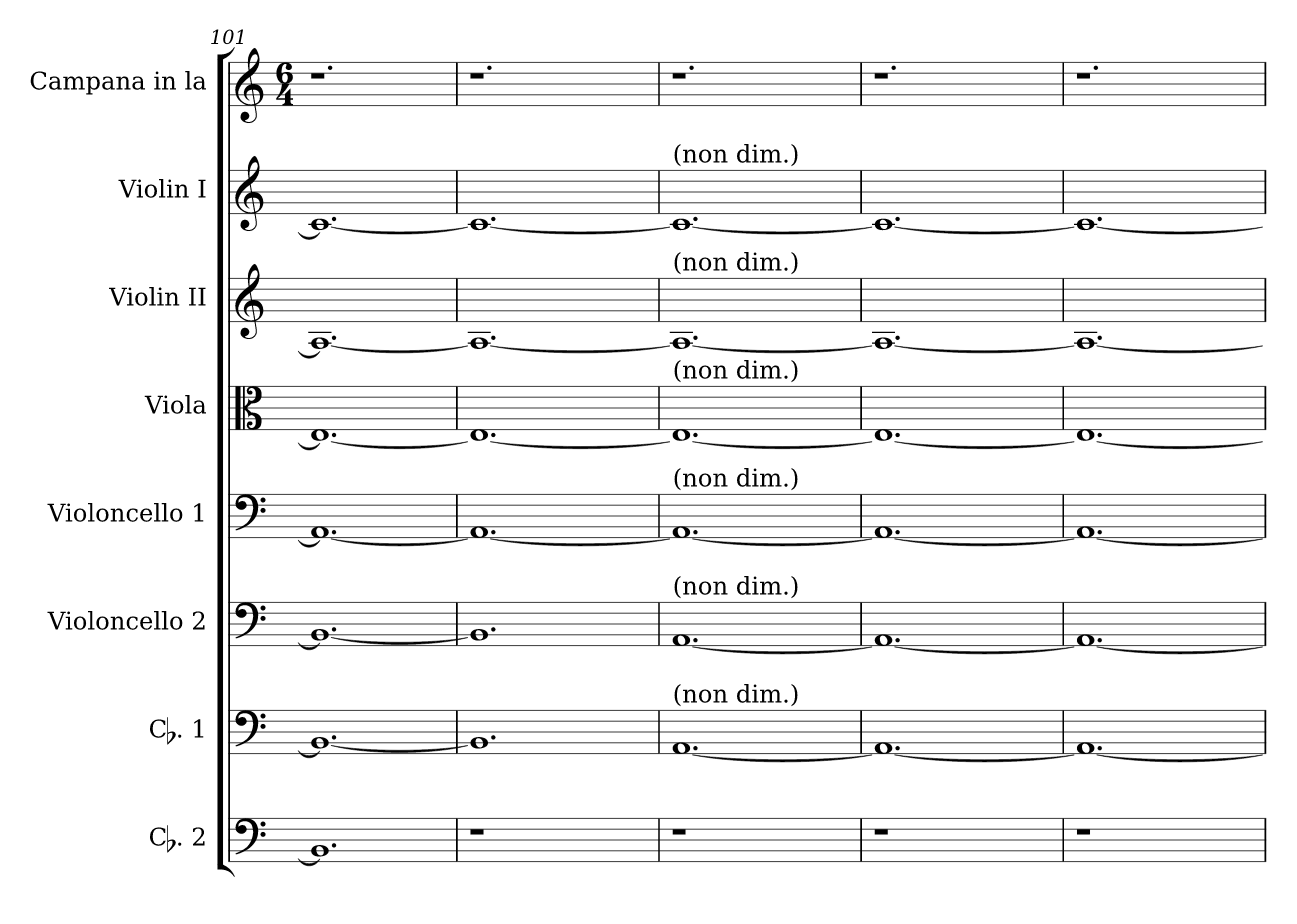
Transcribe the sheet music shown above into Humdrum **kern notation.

**kern	**kern	**kern	**kern	**kern	**kern	**kern	**kern
*part8	*part7	*part6	*part5	*part4	*part3	*part2	*part1
*staff8	*staff7	*staff6	*staff5	*staff4	*staff3	*staff2	*staff1
*I"Cb. 2	*I"Cb. 1	*I"Violoncello 2	*I"Violoncello 1	*I"Viola	*I"Violin II	*I"Violin I	*I"Campana in la
*I'Cb. 2	*I'Cb. 1	*I'Vc. 2	*I'Vc. 1	*I'Vla.	*I'Vln. II	*I'Vln. I	*I'Camp.
*clefF4	*clefF4	*clefF4	*clefF4	*clefC3	*clefG2	*clefG2	*clefG2
*ITrd7c12	*ITrd7c12	*	*	*	*	*	*
*k[]	*k[]	*k[]	*k[]	*k[]	*k[]	*k[]	*k[]
*C:	*C:	*C:	*C:	*C:	*C:	*C:	*C:
*	*	*	*	*	*	*	*M6/4
=101	=101	=101	=101	=101	=101	=101	=101
1.BBB]	1.BBB_<	1.BB_<	1.AA_<	1.E_<	1.A_<	1.c_<	1.r
=102	=102	=102	=102	=102	=102	=102	=102
1r	1.BBB]	1.BB]	1.AA_<	1.E_<	1.A_<	1.c_<	1.r
2ryy	.	.	.	.	.	.	.
!!LO:PB:g=z
=103	=103	=103	=103	=103	=103	=103	=103
!	!	!	!	!	!	!LO:TX:a:t=(non dim.)	!
!	!	!	!	!	!LO:TX:a:t=(non dim.)	!	!
!	!	!	!	!LO:TX:a:t=(non dim.)	!	!	!
!	!	!	!LO:TX:a:t=(non dim.)	!	!	!	!
!	!	!LO:TX:a:t=(non dim.)	!	!	!	!	!
!	!LO:TX:a:t=(non dim.)	!	!	!	!	!	!
1r	[<1.AAA	[<1.AA	1.AA_<	1.E_<	1.A_<	1.c_<	1.r
2ryy	.	.	.	.	.	.	.
=104	=104	=104	=104	=104	=104	=104	=104
1r	1.AAA_<	1.AA_<	1.AA_<	1.E_<	1.A_<	1.c_<	1.r
2ryy	.	.	.	.	.	.	.
=105	=105	=105	=105	=105	=105	=105	=105
1r	1.AAA_<	1.AA_<	1.AA_<	1.E_<	1.A_<	1.c_<	1.r
2ryy	.	.	.	.	.	.	.
=	=	=	=	=	=	=	=
*-	*-	*-	*-	*-	*-	*-	*-
